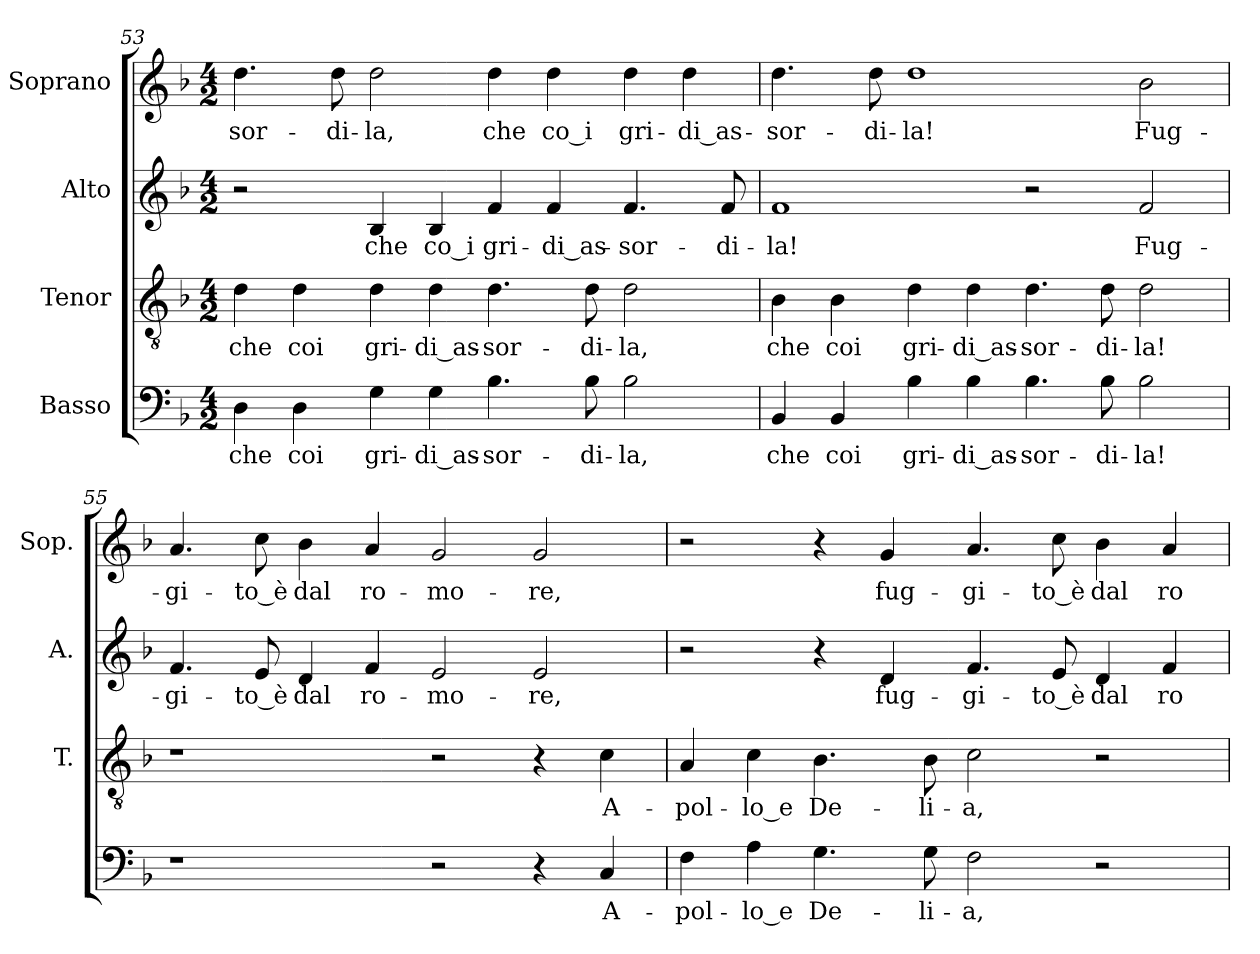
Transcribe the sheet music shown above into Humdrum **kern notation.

**kern	**text	**kern	**text	**kern	**text	**kern	**text
*part4	*part4	*part3	*part3	*part2	*part2	*part1	*part1
*staff4	*staff4	*staff3	*staff3	*staff2	*staff2	*staff1	*staff1
*I"Basso	*	*I"Tenor	*	*I"Alto	*	*I"Soprano	*
*	*	*I'T.	*	*I'A.	*	*I'Sop.	*
*clefF4	*	*clefGv2	*	*clefG2	*	*clefG2	*
*	*	*ITrd7c12	*	*	*	*	*
*k[b-]	*	*k[b-]	*	*k[b-]	*	*k[b-]	*
*F:	*	*F:	*	*F:	*	*F:	*
*M4/2	*	*M4/2	*	*M4/2	*	*M4/2	*
=53	=53	=53	=53	=53	=53	=53	=53
!	!LO:LY:b:color=#000000	!	!	!	!	!	!
!	!	!	!LO:LY:b:color=#000000	!	!	!	!
!	!	!	!	!	!	!	!LO:LY:b:color=#000000
4Di\	che	4Di\	che	2r	.	4.ddi\	-sor-
!	!LO:LY:b:color=#000000	!	!	!	!	!	!
!	!	!	!LO:LY:b:color=#000000	!	!	!	!
4Di\	coi	4Di\	coi	.	.	.	.
!	!	!	!	!	!	!	!LO:LY:b:color=#000000
.	.	.	.	.	.	8ddi\	-di-
!	!LO:LY:b:color=#000000	!	!	!	!	!	!
!	!	!	!LO:LY:b:color=#000000	!	!	!	!
!	!	!	!	!	!LO:LY:b:color=#000000	!	!
!	!	!	!	!	!	!	!LO:LY:b:color=#000000
4Gi\	gri-	4Di\	gri-	4B-i/	che	2ddi\	-la,
!	!LO:LY:b:color=#000000	!	!	!	!	!	!
!	!	!	!LO:LY:b:color=#000000	!	!	!	!
!	!	!	!	!	!LO:LY:b:color=#000000	!	!
4Gi\	-di_as-	4Di\	-di_as-	4B-i/	co_i	.	.
!	!LO:LY:b:color=#000000	!	!	!	!	!	!
!	!	!	!LO:LY:b:color=#000000	!	!	!	!
!	!	!	!	!	!LO:LY:b:color=#000000	!	!
!	!	!	!	!	!	!	!LO:LY:b:color=#000000
4.B-i\	-sor-	4.Di\	-sor-	4fi/	gri-	4ddi\	che
!	!	!	!	!	!LO:LY:b:color=#000000	!	!
!	!	!	!	!	!	!	!LO:LY:b:color=#000000
.	.	.	.	4fi/	-di_as-	4ddi\	co_i
!	!LO:LY:b:color=#000000	!	!	!	!	!	!
!	!	!	!LO:LY:b:color=#000000	!	!	!	!
8B-i\	-di-	8Di\	-di-	.	.	.	.
!	!LO:LY:b:color=#000000	!	!	!	!	!	!
!	!	!	!LO:LY:b:color=#000000	!	!	!	!
!	!	!	!	!	!LO:LY:b:color=#000000	!	!
!	!	!	!	!	!	!	!LO:LY:b:color=#000000
2B-i\	-la,	2Di\	-la,	4.fi/	-sor-	4ddi\	gri-
!	!	!	!	!	!	!	!LO:LY:b:color=#000000
.	.	.	.	.	.	4ddi\	-di_as-
!	!	!	!	!	!LO:LY:b:color=#000000	!	!
.	.	.	.	8fi/	-di-	.	.
!!LO:LB:g=z
=54	=54	=54	=54	=54	=54	=54	=54
!	!LO:LY:b:color=#000000	!	!	!	!	!	!
!	!	!	!LO:LY:b:color=#000000	!	!	!	!
!	!	!	!	!	!LO:LY:b:color=#000000	!	!
!	!	!	!	!	!	!	!LO:LY:b:color=#000000
4BB-i/	che	4BB-i\	che	1fi	-la!	4.ddi\	-sor-
!	!LO:LY:b:color=#000000	!	!	!	!	!	!
!	!	!	!LO:LY:b:color=#000000	!	!	!	!
4BB-i/	coi	4BB-i\	coi	.	.	.	.
!	!	!	!	!	!	!	!LO:LY:b:color=#000000
.	.	.	.	.	.	8ddi\	-di-
!	!LO:LY:b:color=#000000	!	!	!	!	!	!
!	!	!	!LO:LY:b:color=#000000	!	!	!	!
!	!	!	!	!	!	!	!LO:LY:b:color=#000000
4B-i\	gri-	4Di\	gri-	.	.	1ddi	-la!
!	!LO:LY:b:color=#000000	!	!	!	!	!	!
!	!	!	!LO:LY:b:color=#000000	!	!	!	!
4B-i\	-di_as-	4Di\	-di_as-	.	.	.	.
!	!LO:LY:b:color=#000000	!	!	!	!	!	!
!	!	!	!LO:LY:b:color=#000000	!	!	!	!
4.B-i\	-sor-	4.Di\	-sor-	2r	.	.	.
!	!LO:LY:b:color=#000000	!	!	!	!	!	!
!	!	!	!LO:LY:b:color=#000000	!	!	!	!
8B-i\	-di-	8Di\	-di-	.	.	.	.
!	!LO:LY:b:color=#000000	!	!	!	!	!	!
!	!	!	!LO:LY:b:color=#000000	!	!	!	!
!	!	!	!	!	!LO:LY:b:color=#000000	!	!
!	!	!	!	!	!	!	!LO:LY:b:color=#000000
2B-i\	-la!	2Di\	-la!	2fi/	Fug-	2b-i\	Fug-
=55	=55	=55	=55	=55	=55	=55	=55
!	!	!	!	!	!LO:LY:b:color=#000000	!	!
!	!	!	!	!	!	!	!LO:LY:b:color=#000000
1r	.	1r	.	4.fi/	-gi-	4.ai/	-gi-
!	!	!	!	!	!LO:LY:b:color=#000000	!	!
!	!	!	!	!	!	!	!LO:LY:b:color=#000000
.	.	.	.	8ei/	-to_è	8cci\	-to_è
!	!	!	!	!	!LO:LY:b:color=#000000	!	!
!	!	!	!	!	!	!	!LO:LY:b:color=#000000
.	.	.	.	4di/	dal	4b-i\	dal
!	!	!	!	!	!LO:LY:b:color=#000000	!	!
!	!	!	!	!	!	!	!LO:LY:b:color=#000000
.	.	.	.	4fi/	ro-	4ai/	ro-
!	!	!	!	!	!LO:LY:b:color=#000000	!	!
!	!	!	!	!	!	!	!LO:LY:b:color=#000000
2r	.	2r	.	2ei/	-mo-	2gi/	-mo-
!	!	!	!	!	!LO:LY:b:color=#000000	!	!
!	!	!	!	!	!	!	!LO:LY:b:color=#000000
4r	.	4r	.	2ei/	-re,	2gi/	-re,
!	!LO:LY:b:color=#000000	!	!	!	!	!	!
!	!	!	!LO:LY:b:color=#000000	!	!	!	!
4Ci/	A-	4Ci\	A-	.	.	.	.
=56	=56	=56	=56	=56	=56	=56	=56
!	!LO:LY:b:color=#000000	!	!	!	!	!	!
!	!	!	!LO:LY:b:color=#000000	!	!	!	!
4Fi\	-pol-	4AAi/	-pol-	2r	.	2r	.
!	!LO:LY:b:color=#000000	!	!	!	!	!	!
!	!	!	!LO:LY:b:color=#000000	!	!	!	!
4Ai\	-lo_e	4Ci\	-lo_e	.	.	.	.
!	!LO:LY:b:color=#000000	!	!	!	!	!	!
!	!	!	!LO:LY:b:color=#000000	!	!	!	!
4.Gi\	De-	4.BB-i\	De-	4r	.	4r	.
!	!	!	!	!	!LO:LY:b:color=#000000	!	!
!	!	!	!	!	!	!	!LO:LY:b:color=#000000
.	.	.	.	4di/	fug-	4gi/	fug-
!	!LO:LY:b:color=#000000	!	!	!	!	!	!
!	!	!	!LO:LY:b:color=#000000	!	!	!	!
8Gi\	-li-	8BB-i\	-li-	.	.	.	.
!	!LO:LY:b:color=#000000	!	!	!	!	!	!
!	!	!	!LO:LY:b:color=#000000	!	!	!	!
!	!	!	!	!	!LO:LY:b:color=#000000	!	!
!	!	!	!	!	!	!	!LO:LY:b:color=#000000
2Fi\	-a,	2Ci\	-a,	4.fi/	-gi-	4.ai/	-gi-
!	!	!	!	!	!LO:LY:b:color=#000000	!	!
!	!	!	!	!	!	!	!LO:LY:b:color=#000000
.	.	.	.	8ei/	-to_è	8cci\	-to_è
!	!	!	!	!	!LO:LY:b:color=#000000	!	!
!	!	!	!	!	!	!	!LO:LY:b:color=#000000
2r	.	2r	.	4di/	dal	4b-i\	dal
!	!	!	!	!	!LO:LY:b:color=#000000	!	!
!	!	!	!	!	!	!	!LO:LY:b:color=#000000
.	.	.	.	4fi/	ro-	4ai/	ro-
=	=	=	=	=	=	=	=
*-	*-	*-	*-	*-	*-	*-	*-
